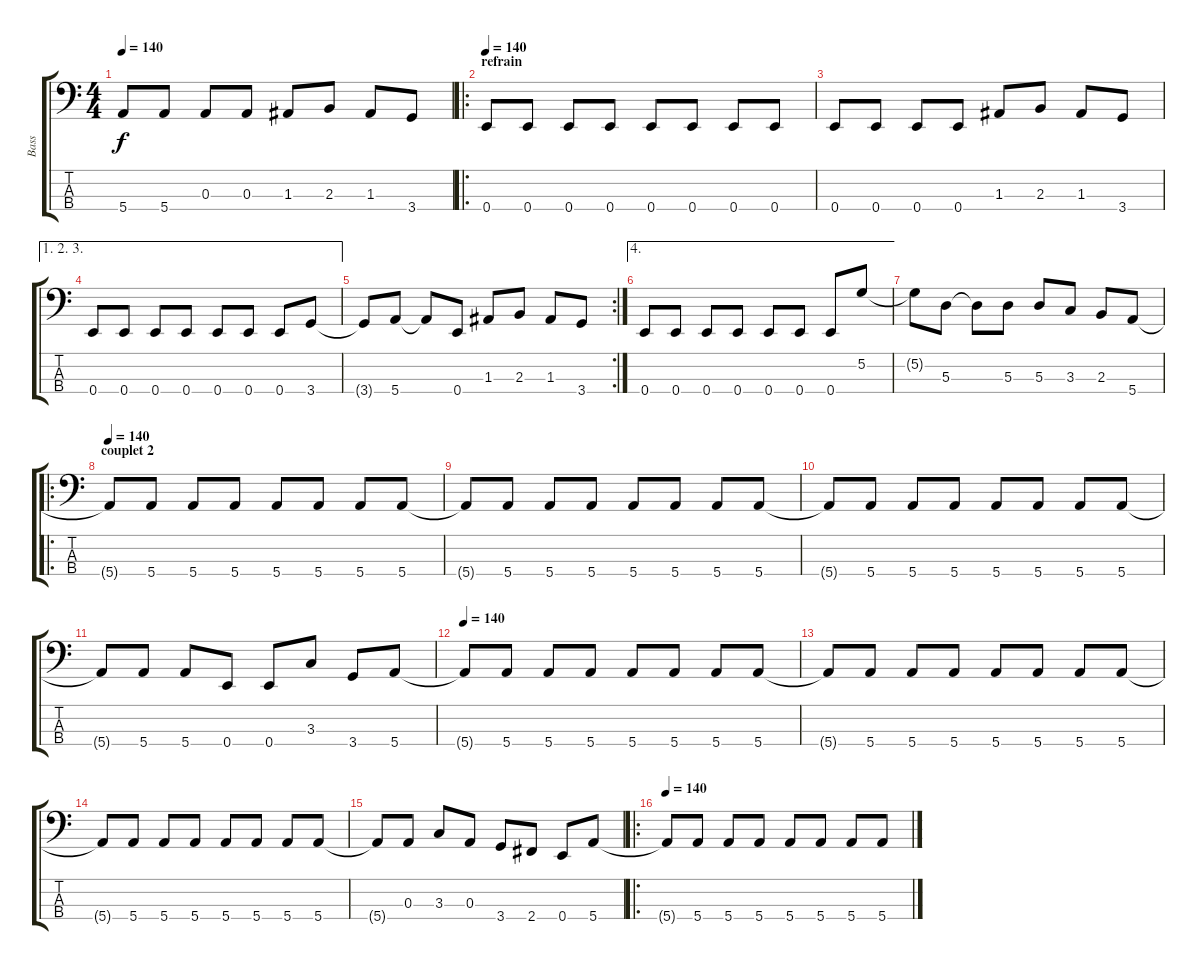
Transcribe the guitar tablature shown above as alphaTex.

\track ("Bass" "Bass") {instrument electricbassfinger}
\staff {score tabs}
\tuning (G2 D2 A1 E1) {hide}
\ts (4 4)
\tempo 140
\clef f4
\ks c
5.4{t}.8{dy f} 5.4.8 0.3.8 0.3.8 1.3.8 2.3.8 1.3.8 3.4.8 |
\ro
\section ("" "refrain")
\tempo 140
0.4.8 0.4.8 0.4.8 0.4.8 0.4.8 0.4.8 0.4.8 0.4.8 |
0.4.8 0.4.8 0.4.8 0.4.8 1.3.8 2.3.8 1.3.8 3.4.8 |
\ae (1 2 3)
0.4.8 0.4.8 0.4.8 0.4.8 0.4.8 0.4.8 0.4.8 3.4.8 |
\rc 2
3.4{t}.8 5.4.8 5.4{t}.8 0.4.8 1.3.8 2.3.8 1.3.8 3.4.8 |
\ae 4
0.4.8 0.4.8 0.4.8 0.4.8 0.4.8 0.4.8 0.4.8 5.2.8 |
5.2{t}.8 5.3.8 5.3{t}.8 5.3.8 5.3.8 3.3.8 2.3.8 5.4.8 |
\ro
\section ("" "couplet 2")
\tempo 140
5.4{t}.8 5.4.8 5.4.8 5.4.8 5.4.8 5.4.8 5.4.8 5.4.8 |
5.4{t}.8 5.4.8 5.4.8 5.4.8 5.4.8 5.4.8 5.4.8 5.4.8 |
5.4{t}.8 5.4.8 5.4.8 5.4.8 5.4.8 5.4.8 5.4.8 5.4.8 |
5.4{t}.8 5.4.8 5.4.8 0.4.8 0.4.8 3.3.8 3.4.8 5.4.8 |
\tempo 140
5.4{t}.8 5.4.8 5.4.8 5.4.8 5.4.8 5.4.8 5.4.8 5.4.8 |
5.4{t}.8 5.4.8 5.4.8 5.4.8 5.4.8 5.4.8 5.4.8 5.4.8 |
5.4{t}.8 5.4.8 5.4.8 5.4.8 5.4.8 5.4.8 5.4.8 5.4.8 |
5.4{t}.8 0.3.8 3.3.8 0.3.8 3.4.8 2.4.8 0.4.8 5.4.8 |
\ro
\tempo 140
5.4{t}.8 5.4.8 5.4.8 5.4.8 5.4.8 5.4.8 5.4.8 5.4.8
